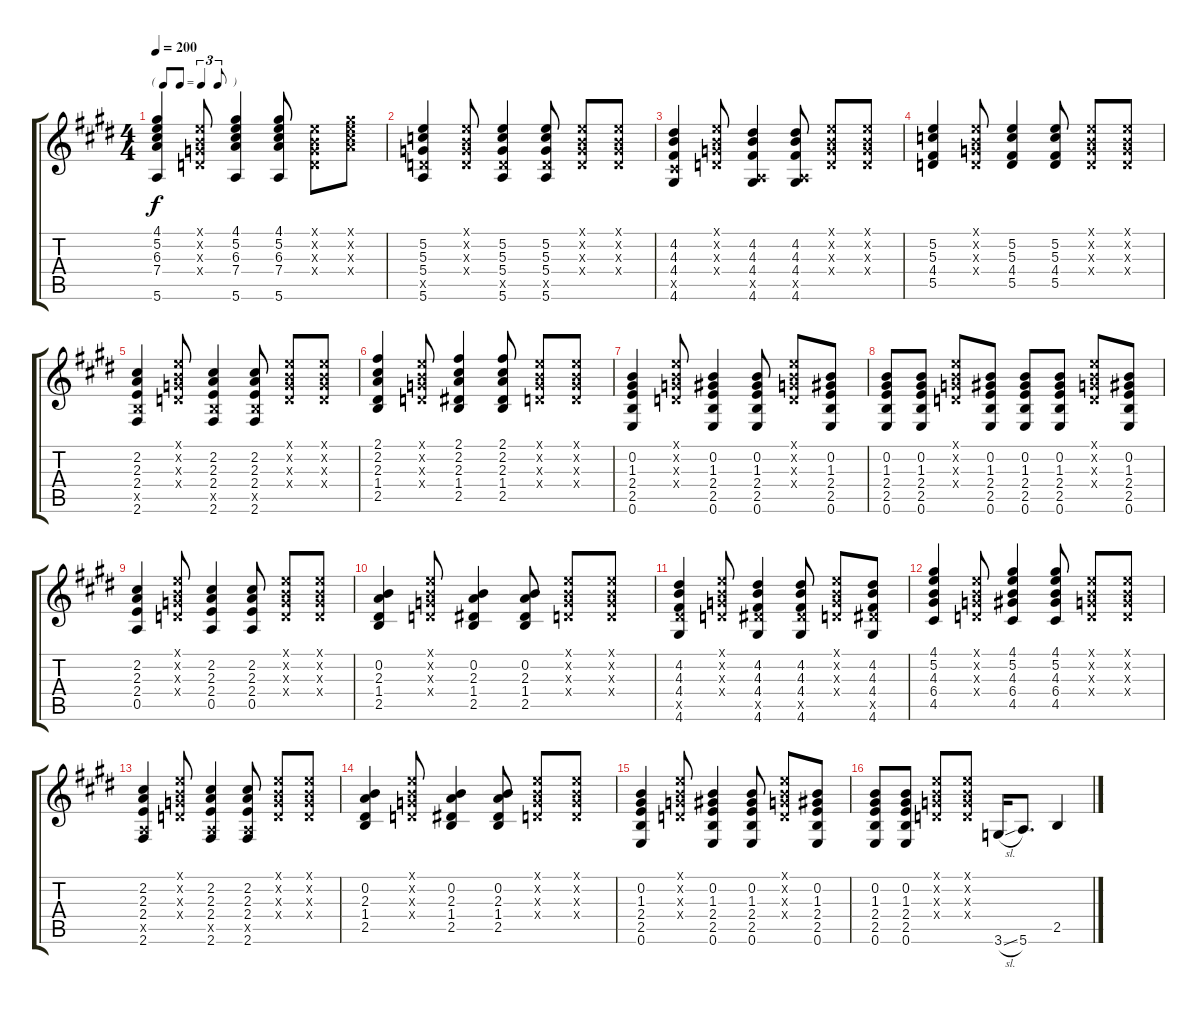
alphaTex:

\track "" {instrument acousticguitarsteel}
\staff {score tabs}
\tuning (E4 B3 G3 D3 A2 E2) {hide}
\ts (4 4)
\tf triplet8th
\tempo 200
\clef g2
\ks e
(4.1 5.2 6.3 7.4 5.6).4{dy f} (0.1{x} 0.2{x} 0.3{x} 0.4{x}).8 (4.1 5.2 6.3 7.4 5.6).4 (4.1 5.2 6.3 7.4 5.6).8 (0.1{x} 0.2{x} 0.3{x} 0.4{x}).8 (4.1{x} 5.2{x} 6.3{x} 7.4{x}).8 |
(5.2 5.3 5.4 5.5{x} 5.6).4 (0.1{x} 0.2{x} 0.3{x} 0.4{x}).8 (5.2 5.3 5.4 5.5{x} 5.6).4 (5.2 5.3 5.4 5.5{x} 5.6).8 (0.1{x} 0.2{x} 0.3{x} 0.4{x}).8 (0.1{x} 0.2{x} 0.3{x} 0.4{x}).8 |
(4.2 4.3 4.4 4.5{x} 4.6).4 (0.1{x} 0.2{x} 0.3{x} 0.4{x}).8 (4.2 4.3 4.4 0.5{x} 4.6).4 (4.2 4.3 4.4 0.5{x} 4.6).8 (0.1{x} 0.2{x} 0.3{x} 0.4{x}).8 (0.1{x} 0.2{x} 0.3{x} 0.4{x}).8 |
(5.2 5.3 4.4 5.5).4 (0.1{x} 0.2{x} 0.3{x} 0.4{x}).8 (5.2 5.3 4.4 5.5).4 (5.2 5.3 4.4 5.5).8 (0.1{x} 0.2{x} 0.3{x} 0.4{x}).8 (0.1{x} 0.2{x} 0.3{x} 0.4{x}).8 |
(2.2 2.3 2.4 2.5{x} 2.6).4 (0.1{x} 0.2{x} 0.3{x} 0.4{x}).8 (2.2 2.3 2.4 2.5{x} 2.6).4 (2.2 2.3 2.4 2.5{x} 2.6).8 (0.1{x} 0.2{x} 0.3{x} 0.4{x}).8 (0.1{x} 0.2{x} 0.3{x} 0.4{x}).8 |
(2.1 2.2 2.3 1.4 2.5).4 (0.1{x} 0.2{x} 0.3{x} 0.4{x}).8 (2.1 2.2 2.3 1.4 2.5).4 (2.1 2.2 2.3 1.4 2.5).8 (0.1{x} 0.2{x} 0.3{x} 0.4{x}).8 (0.1{x} 0.2{x} 0.3{x} 0.4{x}).8 |
(0.2 1.3 2.4 2.5 0.6).4 (0.1{x} 0.2{x} 0.3{x} 0.4{x}).8 (0.2 1.3 2.4 2.5 0.6).4 (0.2 1.3 2.4 2.5 0.6).8 (0.1{x} 0.2{x} 0.3{x} 0.4{x}).8 (0.2 1.3 2.4 2.5 0.6).8 |
(0.2 1.3 2.4 2.5 0.6).8 (0.2 1.3 2.4 2.5 0.6).8 (0.1{x} 0.2{x} 0.3{x} 0.4{x}).8 (0.2 1.3 2.4 2.5 0.6).8 (0.2 1.3 2.4 2.5 0.6).8 (0.2 1.3 2.4 2.5 0.6).8 (0.1{x} 0.2{x} 0.3{x} 0.4{x}).8 (0.2 1.3 2.4 2.5 0.6).8 |
(2.2 2.3 2.4 0.5).4 (0.1{x} 0.2{x} 0.3{x} 0.4{x}).8 (2.2 2.3 2.4 0.5).4 (2.2 2.3 2.4 0.5).8 (0.1{x} 0.2{x} 0.3{x} 0.4{x}).8 (0.1{x} 0.2{x} 0.3{x} 0.4{x}).8 |
(0.2 2.3 1.4 2.5).4 (0.1{x} 0.2{x} 0.3{x} 0.4{x}).8 (0.2 2.3 1.4 2.5).4 (0.2 2.3 1.4 2.5).8 (0.1{x} 0.2{x} 0.3{x} 0.4{x}).8 (0.1{x} 0.2{x} 0.3{x} 0.4{x}).8 |
(4.2 4.3 4.4 6.5{x} 4.6).4 (0.1{x} 0.2{x} 0.3{x} 0.4{x}).8 (4.2 4.3 4.4 6.5{x} 4.6).4 (4.2 4.3 4.4 6.5{x} 4.6).8 (0.1{x} 0.2{x} 0.3{x} 0.4{x}).8 (4.2 4.3 4.4 6.5{x} 4.6).8 |
(4.1 5.2 4.3 6.4 4.5).4 (0.1{x} 0.2{x} 0.3{x} 0.4{x}).8 (4.1 5.2 4.3 6.4 4.5).4 (4.1 5.2 4.3 6.4 4.5).8 (0.1{x} 0.2{x} 0.3{x} 0.4{x}).8 (0.1{x} 0.2{x} 0.3{x} 0.4{x}).8 |
(2.2 2.3 2.4 0.5{x} 2.6).4 (0.1{x} 0.2{x} 0.3{x} 0.4{x}).8 (2.2 2.3 2.4 0.5{x} 2.6).4 (2.2 2.3 2.4 0.5{x} 2.6).8 (0.1{x} 0.2{x} 0.3{x} 0.4{x}).8 (0.1{x} 0.2{x} 0.3{x} 0.4{x}).8 |
(0.2 2.3 1.4 2.5).4 (0.1{x} 0.2{x} 0.3{x} 0.4{x}).8 (0.2 2.3 1.4 2.5).4 (0.2 2.3 1.4 2.5).8 (0.1{x} 0.2{x} 0.3{x} 0.4{x}).8 (0.1{x} 0.2{x} 0.3{x} 0.4{x}).8 |
(0.2 1.3 2.4 2.5 0.6).4 (0.1{x} 0.2{x} 0.3{x} 0.4{x}).8 (0.2 1.3 2.4 2.5 0.6).4 (0.2 1.3 2.4 2.5 0.6).8 (0.1{x} 0.2{x} 0.3{x} 0.4{x}).8 (0.2 1.3 2.4 2.5 0.6).8 |
(0.2 1.3 2.4 2.5 0.6).8 (0.2 1.3 2.4 2.5 0.6).8 (0.1{x} 0.2{x} 0.3{x} 0.4{x}).8 (0.1{x} 0.2{x} 0.3{x} 0.4{x}).8 3.6{sl}.16 5.6.8{d} 2.5.4
